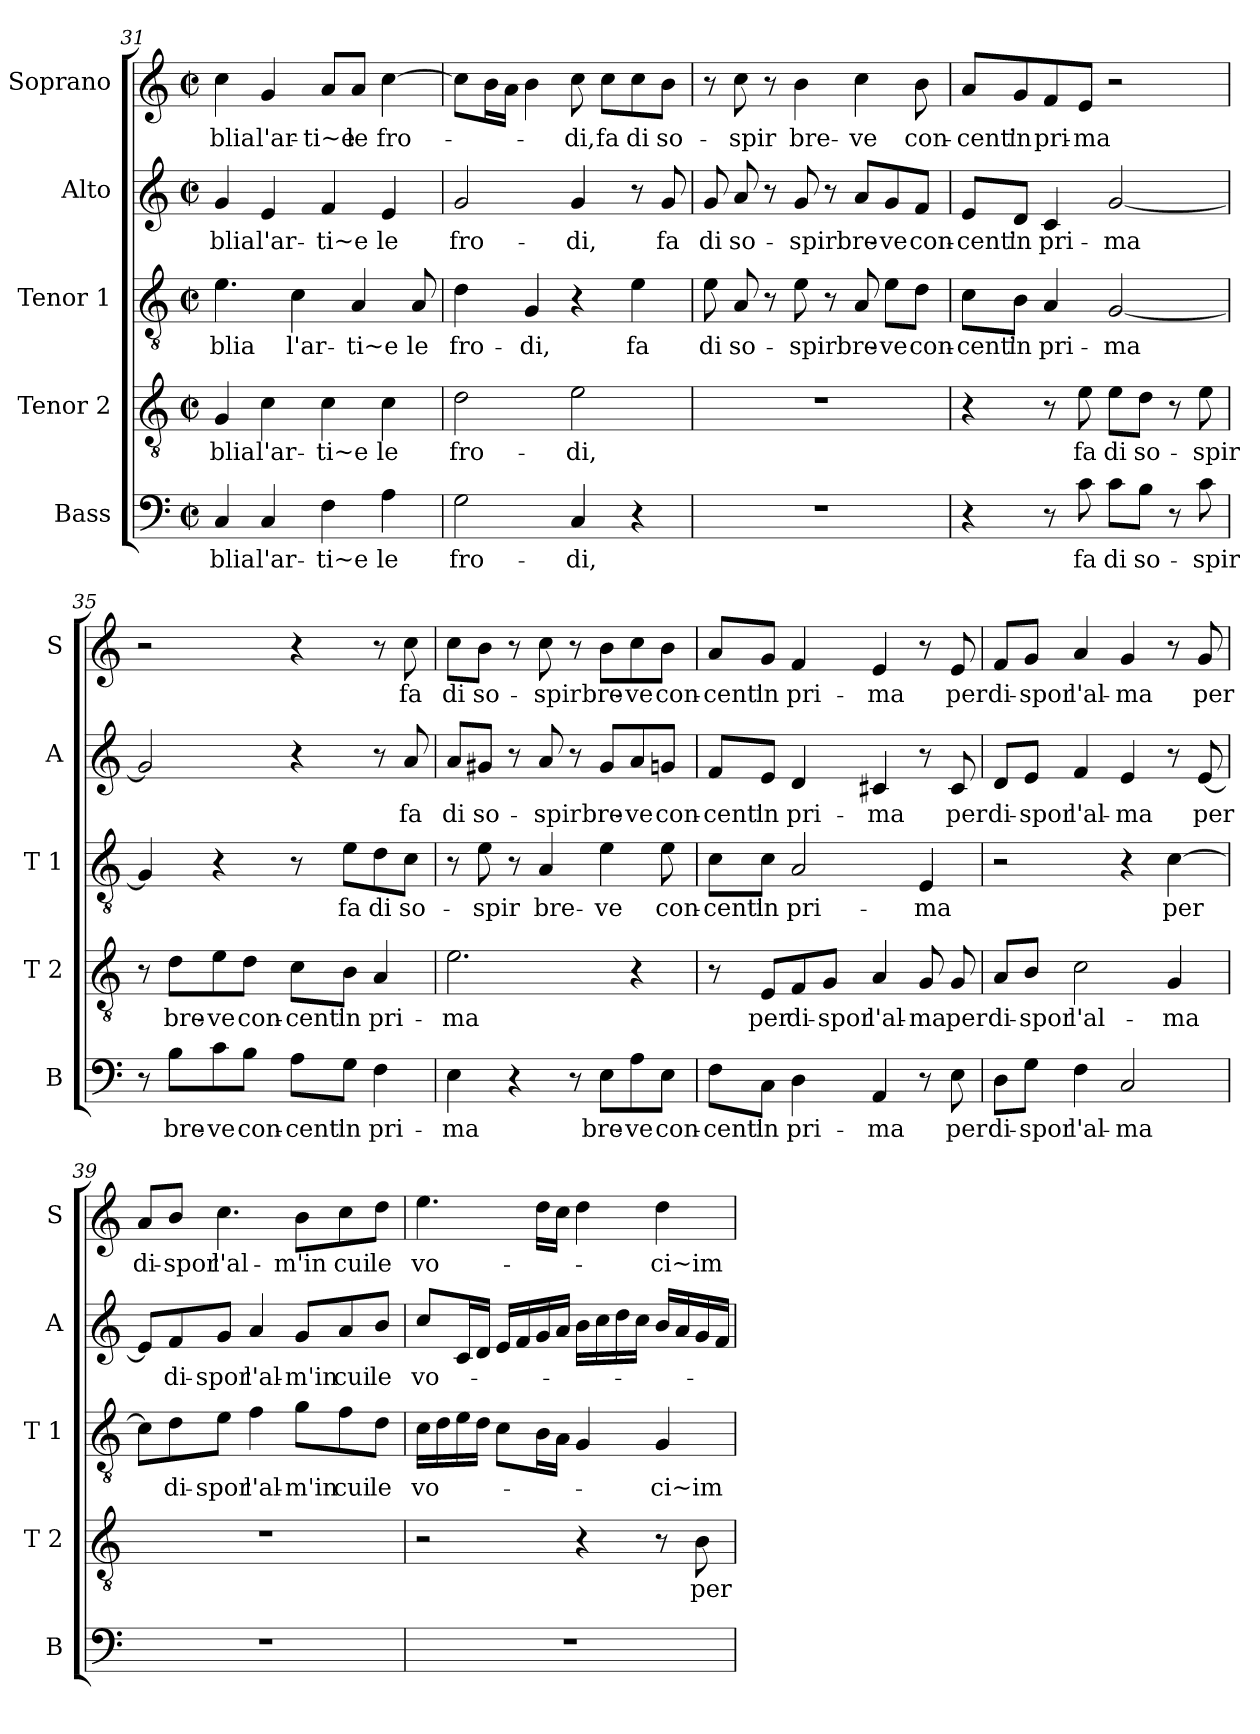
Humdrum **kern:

**kern	**text	**kern	**text	**kern	**text	**kern	**text	**kern	**text
*part5	*part5	*part4	*part4	*part3	*part3	*part2	*part2	*part1	*part1
*staff5	*staff5	*staff4	*staff4	*staff3	*staff3	*staff2	*staff2	*staff1	*staff1
*I"Bass	*	*I"Tenor 2	*	*I"Tenor 1	*	*I"Alto	*	*I"Soprano	*
*I'B	*	*I'T 2	*	*I'T 1	*	*I'A	*	*I'S	*
*clefF4	*	*clefGv2	*	*clefGv2	*	*clefG2	*	*clefG2	*
*k[]	*	*k[]	*	*k[]	*	*k[]	*	*k[]	*
*C:	*	*C:	*	*C:	*	*C:	*	*C:	*
*M2/2	*	*M2/2	*	*M2/2	*	*M2/2	*	*M2/2	*
*met(c|)	*	*met(c|)	*	*met(c|)	*	*met(c|)	*	*met(c|)	*
=31	=31	=31	=31	=31	=31	=31	=31	=31	=31
4C/	-blia	4G/	-blia	4.e\	-blia	4g/	-blia	4cc\	-blia
4C/	l'ar-	4c\	l'ar-	.	.	4e/	l'ar-	4g/	l'ar-
.	.	.	.	4c\	l'ar-	.	.	.	.
4F\	-ti~e	4c\	-ti~e	.	.	4f/	-ti~e	8a/L	-ti~e
.	.	.	.	4A/	-ti~e	.	.	8a/J	le
4A\	le	4c\	le	.	.	4e/	le	[4cc\	fro-
.	.	.	.	8A/	le	.	.	.	.
=32	=32	=32	=32	=32	=32	=32	=32	=32	=32
2G\	fro-	2d\	fro-	4d\	fro-	2g/	fro-	8cc\L]	.
.	.	.	.	.	.	.	.	16b\L	.
.	.	.	.	.	.	.	.	16a\JJ	.
.	.	.	.	4G/	-di,	.	.	4b\	.
4C/	-di,	2e\	-di,	4r	.	4g/	-di,	8cc\	-di,
.	.	.	.	.	.	.	.	8cc\L	fa
4r	.	.	.	4e\	fa	8r	.	8cc\	di
.	.	.	.	.	.	8g/	fa	8b\J	so-
!!LO:LB:g=z
=33	=33	=33	=33	=33	=33	=33	=33	=33	=33
1r	.	1r	.	8e\	di	8g/	di	8r	.
.	.	.	.	8A/	so-	8a/	so-	8cc\	-spir
.	.	.	.	8r	.	8r	.	8r	.
.	.	.	.	8e\	-spir	8g/	-spir	4b\	bre-
.	.	.	.	8r	.	8r	.	.	.
.	.	.	.	8A/	bre-	8a/L	bre-	4cc\	-ve
.	.	.	.	8e\L	-ve	8g/	-ve	.	.
.	.	.	.	8d\J	con-	8f/J	con-	8b\	con-
=34	=34	=34	=34	=34	=34	=34	=34	=34	=34
4r	.	4r	.	8c\L	-cent'	8e/L	-cent'	8a/L	-cent'
.	.	.	.	8B\J	in	8d/J	in	8g/	in
8r	.	8r	.	4A/	pri-	4c/	pri-	8f/	pri-
8c\	fa	8e\	fa	.	.	.	.	8e/J	-ma
8c\L	di	8e\L	di	[2G/	-ma	[2g/	-ma	2r	.
8B\J	so-	8d\J	so-	.	.	.	.	.	.
8r	.	8r	.	.	.	.	.	.	.
8c\	-spir	8e\	-spir	.	.	.	.	.	.
=35	=35	=35	=35	=35	=35	=35	=35	=35	=35
8r	.	8r	.	4G/]	.	2g/]	.	2r	.
8B\L	bre-	8d\L	bre-	.	.	.	.	.	.
8c\	-ve	8e\	-ve	4r	.	.	.	.	.
8B\J	con-	8d\J	con-	.	.	.	.	.	.
8A\L	-cent'	8c\L	-cent'	8r	.	4r	.	4r	.
8G\J	in	8B\J	in	8e\L	fa	.	.	.	.
4F\	pri-	4A/	pri-	8d\	di	8r	.	8r	.
.	.	.	.	8c\J	so-	8a/	fa	8cc\	fa
!!LO:PB:g=z
=36	=36	=36	=36	=36	=36	=36	=36	=36	=36
4E\	-ma	2.e\	-ma	8r	.	8a/L	di	8cc\L	di
.	.	.	.	8e\	-spir	8g#X/J	so-	8b\J	so-
4r	.	.	.	8r	.	8r	.	8r	.
.	.	.	.	4A/	bre-	8a/	-spir	8cc\	-spir
8r	.	.	.	.	.	8r	.	8r	.
8E\L	bre-	.	.	4e\	-ve	8g#/L	bre-	8b\L	bre-
8A\	-ve	4r	.	.	.	8a/	-ve	8cc\	-ve
8E\J	con-	.	.	8e\	con-	8gn/J	con-	8b\J	con-
=37	=37	=37	=37	=37	=37	=37	=37	=37	=37
8F\L	-cent'	8r	.	8c\L	-cent'	8f/L	-cent'	8a/L	-cent'
8C\J	in	8E/L	per	8c\J	in	8e/J	in	8g/J	in
4D\	pri-	8F/	di-	2A/	pri-	4d/	pri-	4f/	pri-
.	.	8G/J	-spor	.	.	.	.	.	.
4AA/	-ma	4A/	l'al-	.	.	4c#X/	-ma	4e/	-ma
8r	.	8G/	-ma	4E/	-ma	8r	.	8r	.
8E\	per	8G/	per	.	.	8c#/	per	8e/	per
=38	=38	=38	=38	=38	=38	=38	=38	=38	=38
8D\L	di-	8A/L	di-	2r	.	8d/L	di-	8f/L	di-
8G\J	-spor	8B/J	-spor	.	.	8e/J	-spor	8g/J	-spor
4F\	l'al-	2c\	l'al-	.	.	4f/	l'al-	4a/	l'al-
2C/	-ma	.	.	4r	.	4e/	-ma	4g/	-ma
.	.	4G/	-ma	[4c\	per	8r	.	8r	.
.	.	.	.	.	.	[8e/	per	8g/	per
!!LO:LB:g=z
=39	=39	=39	=39	=39	=39	=39	=39	=39	=39
1r	.	1r	.	8c\L]	.	8e/L]	.	8a/L	di-
.	.	.	.	8d\	di-	8f/	di-	8b/J	-spor
.	.	.	.	8e\J	-spor	8g/J	-spor	4.cc\	l'al-
.	.	.	.	4f\	l'al-	4a/	l'al-	.	.
.	.	.	.	8g\L	-m'in	8g/L	-m'in	8b\L	-m'in
.	.	.	.	8f\	cui	8a/	cui	8cc\	cui
.	.	.	.	8d\J	le	8b/J	le	8dd\J	le
=40	=40	=40	=40	=40	=40	=40	=40	=40	=40
1r	.	2r	.	16c\LL	vo-	8cc/L	vo-	4.ee\	vo-
.	.	.	.	16d\	.	.	.	.	.
.	.	.	.	16e\	.	16c/L	.	.	.
.	.	.	.	16d\JJ	.	16d/JJ	.	.	.
.	.	.	.	8c\L	.	16e/LL	.	.	.
.	.	.	.	.	.	16f/	.	.	.
.	.	.	.	16B\L	.	16g/	.	16dd\LL	.
.	.	.	.	16A\JJ	.	16a/JJ	.	16cc\JJ	.
.	.	4r	.	4G/	.	16b\LL	.	4dd\	.
.	.	.	.	.	.	16cc\	.	.	.
.	.	.	.	.	.	16dd\	.	.	.
.	.	.	.	.	.	16cc\JJ	.	.	.
.	.	8r	.	4G/	-ci~im-	16b/LL	.	4dd\	-ci~im-
.	.	.	.	.	.	16a/	.	.	.
.	.	8B\	per	.	.	16g/	.	.	.
.	.	.	.	.	.	16f/JJ	.	.	.
=	=	=	=	=	=	=	=	=	=
*-	*-	*-	*-	*-	*-	*-	*-	*-	*-
